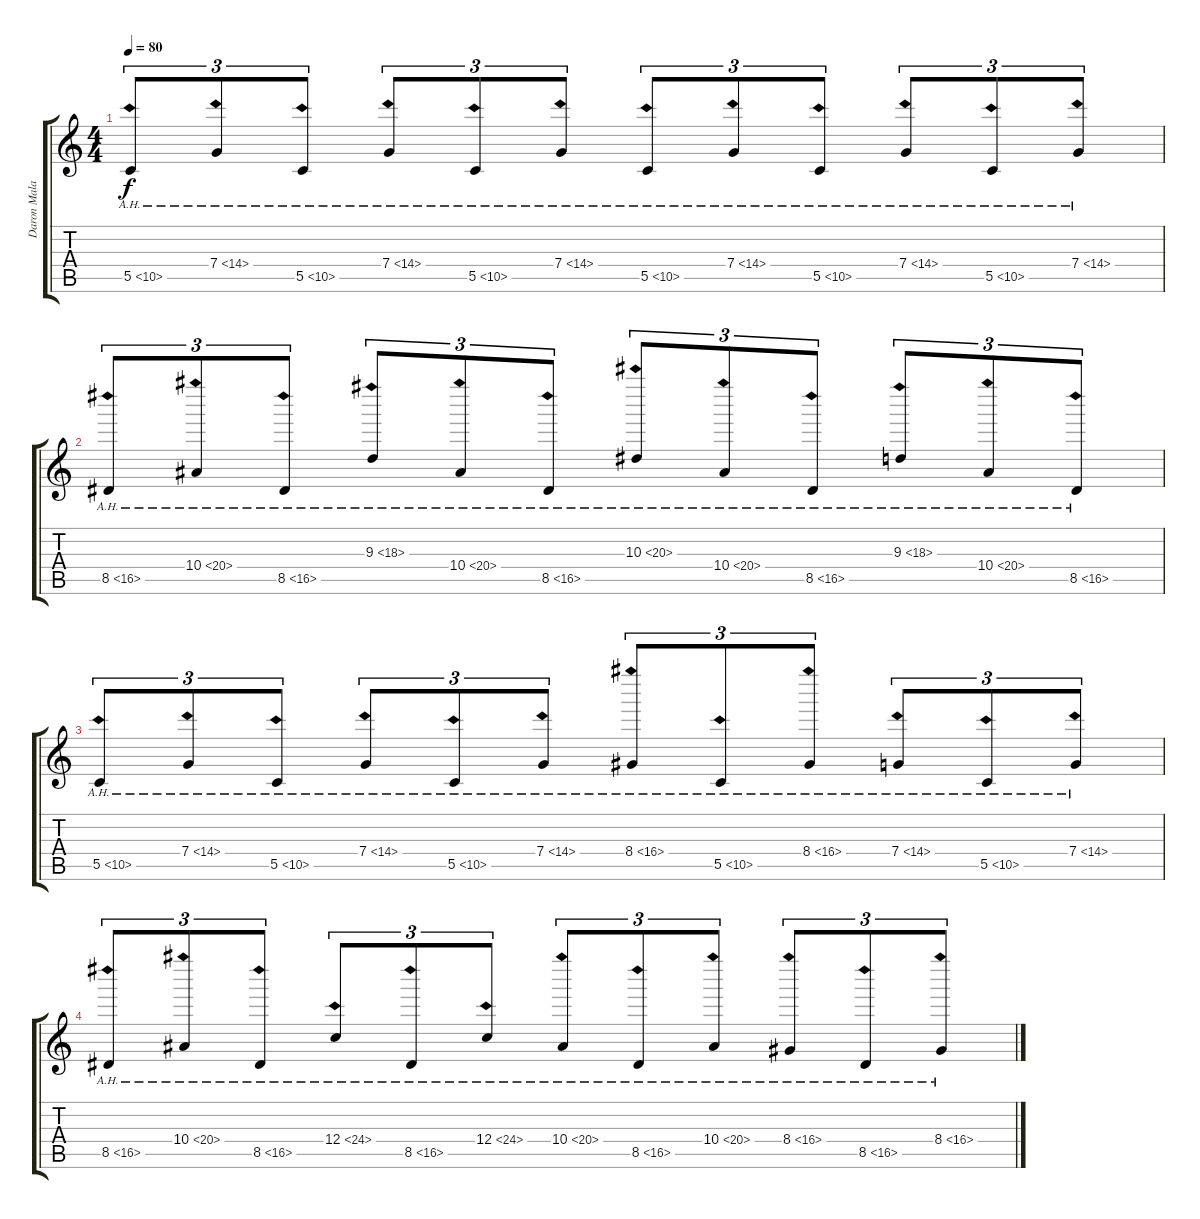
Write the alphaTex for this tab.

\track ("Daron Malakian" "Daron Mala") {instrument overdrivenguitar}
\staff {score tabs}
\tuning (D4 A3 F3 C3 G2 C2) {hide}
\ts (4 4)
\tempo 80
\clef g2
\ks c
5.5{ah 5}.8{tu (3 2) dy f instrument electricguitarclean} 7.4{ah 7}.8{tu (3 2)} 5.5{ah 5}.8{tu (3 2)} 7.4{ah 7}.8{tu (3 2)} 5.5{ah 5}.8{tu (3 2)} 7.4{ah 7}.8{tu (3 2)} 5.5{ah 5}.8{tu (3 2)} 7.4{ah 7}.8{tu (3 2)} 5.5{ah 5}.8{tu (3 2)} 7.4{ah 7}.8{tu (3 2)} 5.5{ah 5}.8{tu (3 2)} 7.4{ah 7}.8{tu (3 2)} |
8.5{ah 8}.8{tu (3 2)} 10.4{ah 10}.8{tu (3 2)} 8.5{ah 8}.8{tu (3 2)} 9.3{ah 9}.8{tu (3 2)} 10.4{ah 10}.8{tu (3 2)} 8.5{ah 8}.8{tu (3 2)} 10.3{ah 10}.8{tu (3 2)} 10.4{ah 10}.8{tu (3 2)} 8.5{ah 8}.8{tu (3 2)} 9.3{ah 9}.8{tu (3 2)} 10.4{ah 10}.8{tu (3 2)} 8.5{ah 8}.8{tu (3 2)} |
5.5{ah 5}.8{tu (3 2)} 7.4{ah 7}.8{tu (3 2)} 5.5{ah 5}.8{tu (3 2)} 7.4{ah 7}.8{tu (3 2)} 5.5{ah 5}.8{tu (3 2)} 7.4{ah 7}.8{tu (3 2)} 8.4{ah 8}.8{tu (3 2)} 5.5{ah 5}.8{tu (3 2)} 8.4{ah 8}.8{tu (3 2)} 7.4{ah 7}.8{tu (3 2)} 5.5{ah 5}.8{tu (3 2)} 7.4{ah 7}.8{tu (3 2)} |
8.5{ah 8}.8{tu (3 2)} 10.4{ah 10}.8{tu (3 2)} 8.5{ah 8}.8{tu (3 2)} 12.4{ah 12}.8{tu (3 2)} 8.5{ah 8}.8{tu (3 2)} 12.4{ah 12}.8{tu (3 2)} 10.4{ah 10}.8{tu (3 2)} 8.5{ah 8}.8{tu (3 2)} 10.4{ah 10}.8{tu (3 2)} 8.4{ah 8}.8{tu (3 2)} 8.5{ah 8}.8{tu (3 2)} 8.4{ah 8}.8{tu (3 2)}
